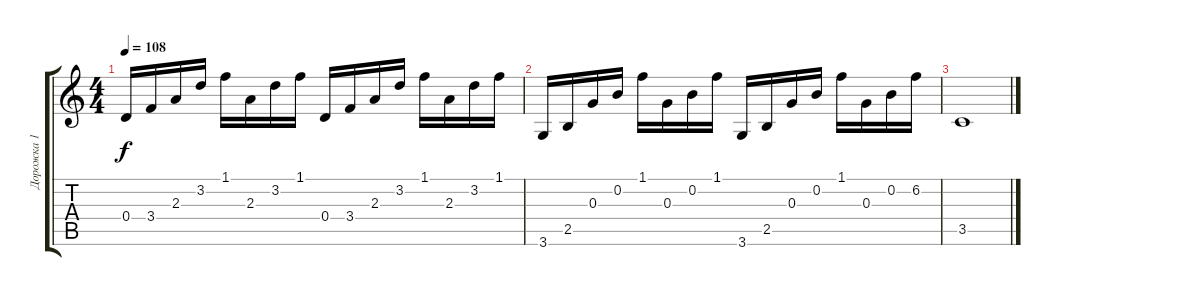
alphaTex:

\track ("Дорожка 1" "Дорожка 1") {instrument acousticguitarsteel}
\staff {score tabs}
\tuning (E4 B3 G3 D3 A2 E2) {hide}
\ts (4 4)
\tempo 108
\clef g2
\ks c
0.4.16{dy f} 3.4.16 2.3.16 3.2.16 1.1.16 2.3.16 3.2.16 1.1.16 0.4.16 3.4.16 2.3.16 3.2.16 1.1.16 2.3.16 3.2.16 1.1.16 |
3.6.16 2.5.16 0.3.16 0.2.16 1.1.16 0.3.16 0.2.16 1.1.16 3.6.16 2.5.16 0.3.16 0.2.16 1.1.16 0.3.16 0.2.16 6.2.16 |
3.5.1
